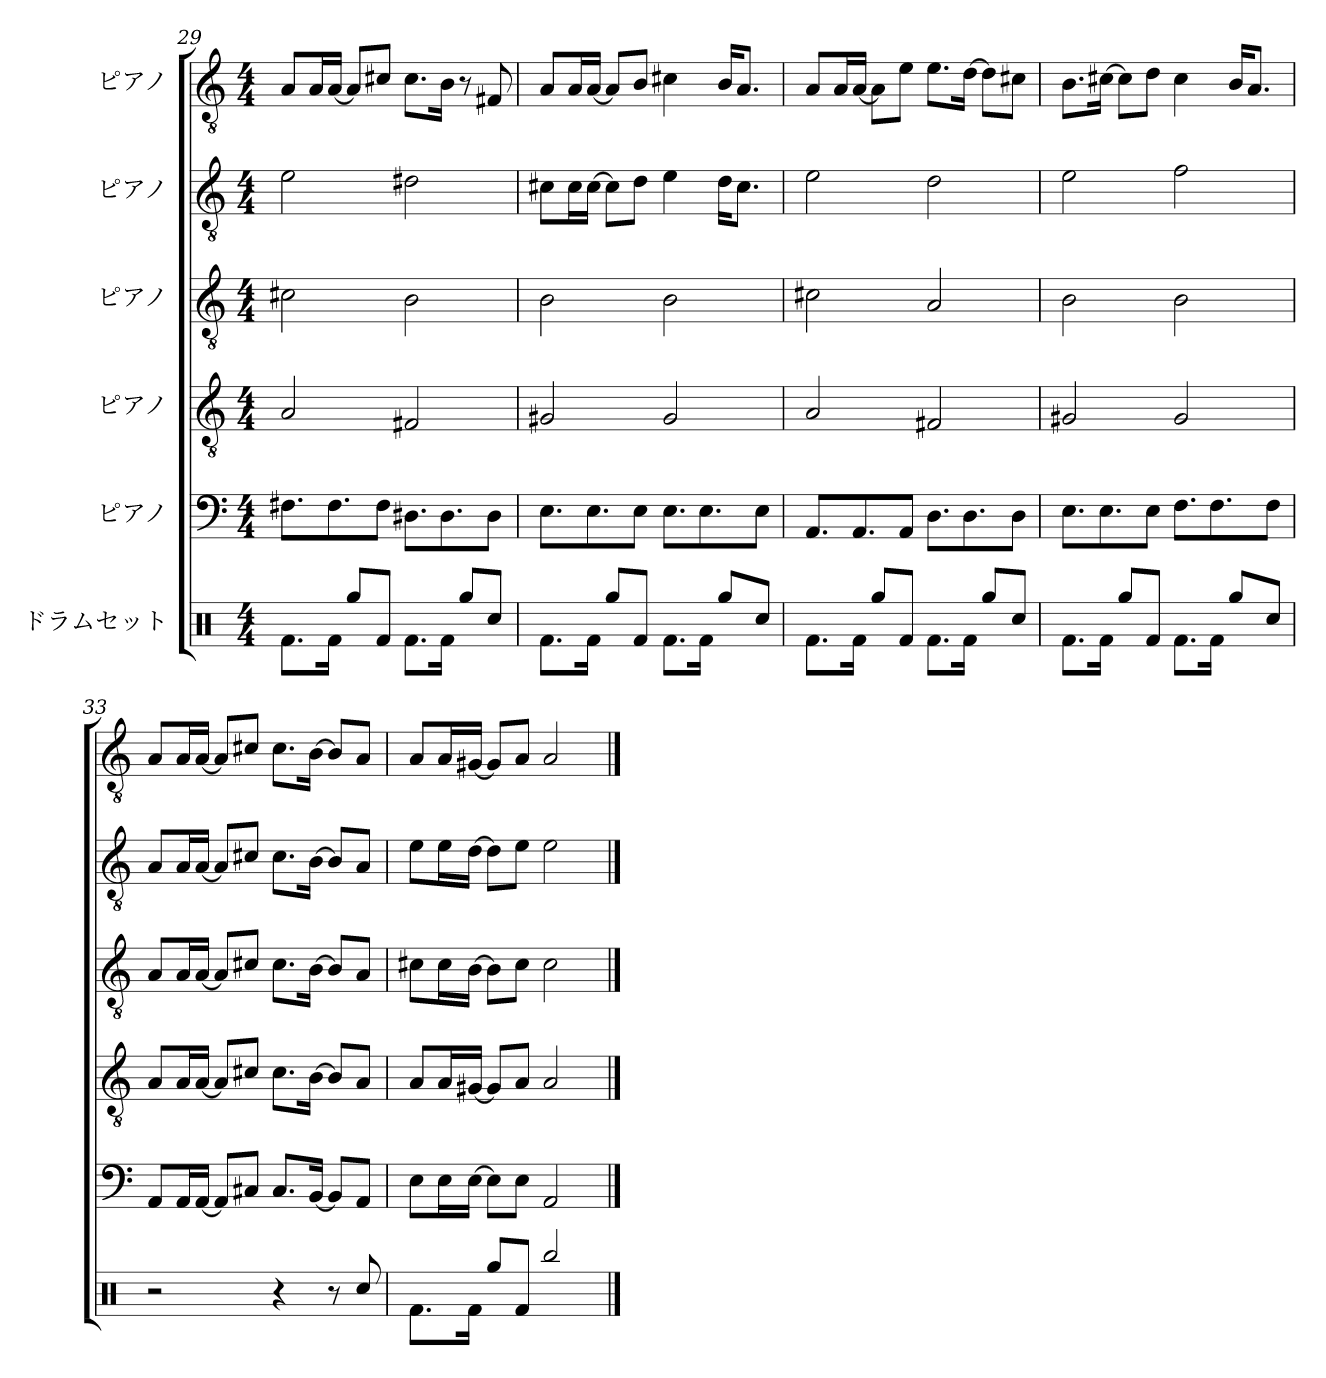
**kern	**kern	**kern	**kern	**kern	**kern
*part6	*part5	*part4	*part3	*part2	*part1
*staff6	*staff5	*staff4	*staff3	*staff2	*staff1
*I"ドラムセット	*I"ピアノ	*I"ピアノ	*I"ピアノ	*I"ピアノ	*I"ピアノ
*clefX	*clefF4	*clefGv2	*clefGv2	*clefGv2	*clefGv2
*k[]	*k[]	*k[]	*k[]	*k[]	*k[]
*M4/4	*M4/4	*M4/4	*M4/4	*M4/4	*M4/4
=29	=29	=29	=29	=29	=29
8.Rf\L	8.F#X\L	2A/	2c#X\	2e\	8A/L
.	.	.	.	.	16A/L
16Rf\Jk	8.F#\	.	.	.	[16A/JJ
8Rgg/L	.	.	.	.	8A/L]
8Rf/J	8F#\J	.	.	.	8c#X/J
8.Rf\L	8.D#X\L	2F#X/	2B\	2d#X\	8.c#\L
16Rf\Jk	8.D#\	.	.	.	16B\Jk
8Rgg/L	.	.	.	.	8r
8Rcc/J	8D#\J	.	.	.	8F#X/
!!LO:LB:g=z
=30	=30	=30	=30	=30	=30
8.Rf\L	8.E\L	2G#X/	2B\	8c#X\L	8A/L
.	.	.	.	16c#\L	16A/L
16Rf\Jk	8.E\	.	.	[16c#\JJ	[16A/JJ
8Rgg/L	.	.	.	8c#\L]	8A/L]
8Rf/J	8E\J	.	.	8d\J	8B/J
8.Rf\L	8.E\L	2G#/	2B\	4e\	4c#X\
16Rf\Jk	8.E\	.	.	.	.
8Rgg/L	.	.	.	16d\KL	16B/KL
.	.	.	.	8.c#\J	8.A/J
8Rcc/J	8E\J	.	.	.	.
=31	=31	=31	=31	=31	=31
8.Rf\L	8.AA/L	2A/	2c#X\	2e\	8A/L
.	.	.	.	.	16A/L
16Rf\Jk	8.AA/	.	.	.	[16A/JJ
8Rgg/L	.	.	.	.	8A\L]
8Rf/J	8AA/J	.	.	.	8e\J
8.Rf\L	8.D\L	2F#X/	2A/	2d\	8.e\L
16Rf\Jk	8.D\	.	.	.	[16d\Jk
8Rgg/L	.	.	.	.	8d\L]
8Rcc/J	8D\J	.	.	.	8c#X\J
=32	=32	=32	=32	=32	=32
8.Rf\L	8.E\L	2G#X/	2B\	2e\	8.B\L
16Rf\Jk	8.E\	.	.	.	[16c#X\Jk
8Rgg/L	.	.	.	.	8c#\L]
8Rf/J	8E\J	.	.	.	8d\J
8.Rf\L	8.F\L	2G#/	2B\	2f\	4c#\
16Rf\Jk	8.F\	.	.	.	.
8Rgg/L	.	.	.	.	16B/KL
.	.	.	.	.	8.A/J
8Rcc/J	8F\J	.	.	.	.
=33	=33	=33	=33	=33	=33
2r	8AA/L	8A/L	8A/L	8A/L	8A/L
.	16AA/L	16A/L	16A/L	16A/L	16A/L
.	[16AA/JJ	[16A/JJ	[16A/JJ	[16A/JJ	[16A/JJ
.	8AA/L]	8A/L]	8A/L]	8A/L]	8A/L]
.	8C#X/J	8c#X/J	8c#X/J	8c#X/J	8c#X/J
4r	8.C#/L	8.c#\L	8.c#\L	8.c#\L	8.c#\L
.	[16BB/Jk	[16B\Jk	[16B\Jk	[16B\Jk	[16B\Jk
8r	8BB/L]	8B/L]	8B/L]	8B/L]	8B/L]
8Rcc/	8AA/J	8A/J	8A/J	8A/J	8A/J
=34	=34	=34	=34	=34	=34
8.Rf\L	8E\L	8A/L	8c#X\L	8e\L	8A/L
.	16E\L	16A/L	16c#\L	16e\L	16A/L
16Rf\Jk	[16E\JJ	[16G#X/JJ	[16B\JJ	[16d\JJ	[16G#X/JJ
8Rgg/L	8E\L]	8G#/L]	8B\L]	8d\L]	8G#/L]
8Rf/J	8E\J	8A/J	8c#\J	8e\J	8A/J
2Rbb/	2AA/	2A/	2c#\	2e\	2A/
==	==	==	==	==	==
*-	*-	*-	*-	*-	*-
